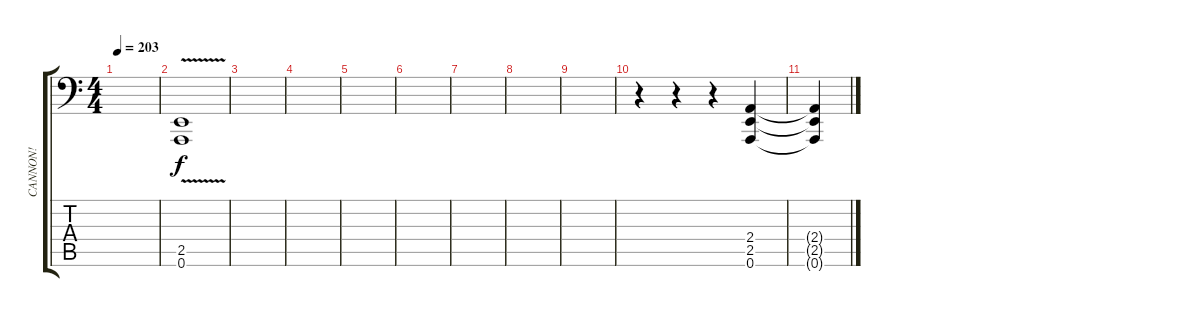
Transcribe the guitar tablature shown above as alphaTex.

\track ("CANNON!" "CANNON!") {instrument gunshot}
\staff {score tabs}
\tuning (A3 E3 C3 G2 D2 A1) {hide}
\ts (4 4)
\tempo 203
\clef f4
\ks c
|
(2.5{v} 0.6).1 |
|
|
|
|
|
|
|
r.4 r.4 r.4 (2.4 2.5 0.6).4 |
(2.4{t} 2.5{t} 0.6{t}).4
